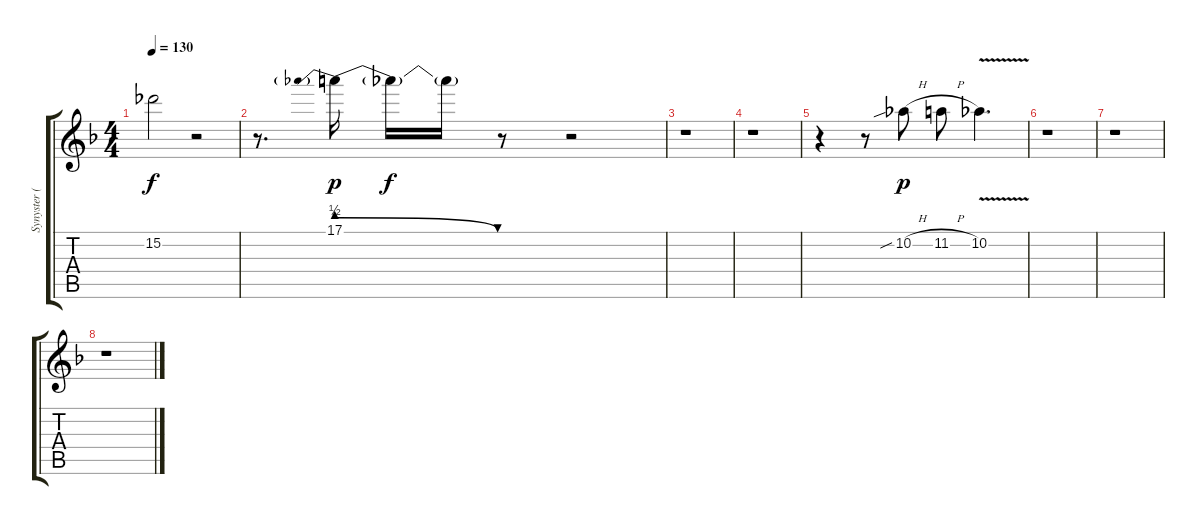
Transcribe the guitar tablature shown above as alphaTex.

\track ("Synyster ( w/ reverb + delay )" "Synyster (") {instrument electricguitarjazz}
\staff {score tabs}
\tuning (Eb4 Bb3 Gb3 Db3 Ab2 Db2) {hide}
\ts (4 4)
\tempo 130
\clef g2
\ks f
15.2{t}.2{dy f} r.2 |
r.8{d} 17.1{be (prebendrelease 0 2 60 0)}.16{dy p} 17.1{t}.16{dy f} 17.1{t}.16 r.8 r.2 |
r.1 |
r.1 |
r.4 r.8 10.2{sib h}.8{dy p} 11.2{h}.8 10.2{v}.4{d} |
r.1 |
r.1 |
r.1
